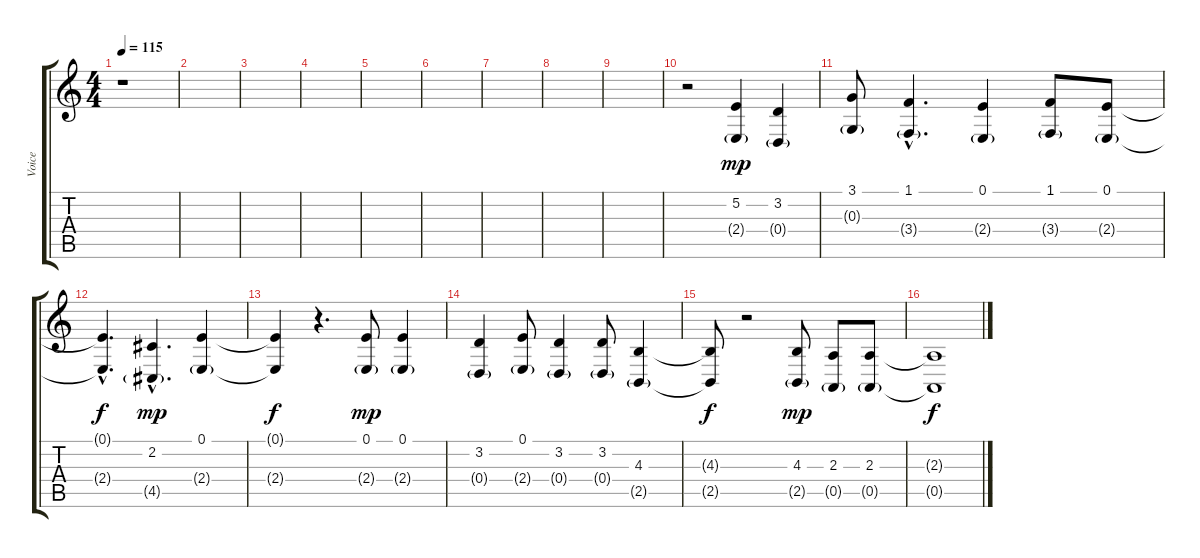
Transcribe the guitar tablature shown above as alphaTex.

\track ("Voice" "Voice") {instrument flute}
\staff {score tabs}
\tuning (E4 B3 G3 D3 A2 E2) {hide}
\ts (4 4)
\tempo 115
\clef g2
\ks c
r.1{dy f} |
|
|
|
|
|
|
|
|
r.2 (5.2 2.4{g}).4{dy mp} (3.2 0.4{g}).4 |
(3.1 0.3{g}).8 (1.1{hac} 3.4{g hac}).4{d} (0.1 2.4{g}).4 (1.1 3.4{g}).8 (0.1 2.4{g}).8 |
(0.1{hac t} 2.4{hac t}).4{d dy f} (2.2{hac} 4.5{g hac}).4{d dy mp} (0.1 2.4{g}).4 |
(0.1{t} 2.4{t}).4{dy f} r.4{d} (0.1 2.4{g}).8{dy mp} (0.1 2.4{g}).4 |
(3.2 0.4{g}).4 (0.1 2.4{g}).8 (3.2 0.4{g}).4 (3.2 0.4{g}).8 (4.3 2.5{g}).4 |
(4.3{t} 2.5{t}).8{dy f} r.2 (4.3 2.5{g}).8{dy mp} (2.3 0.5{g}).8 (2.3 0.5{g}).8 |
(2.3{t} 0.5{t}).1{dy f}
